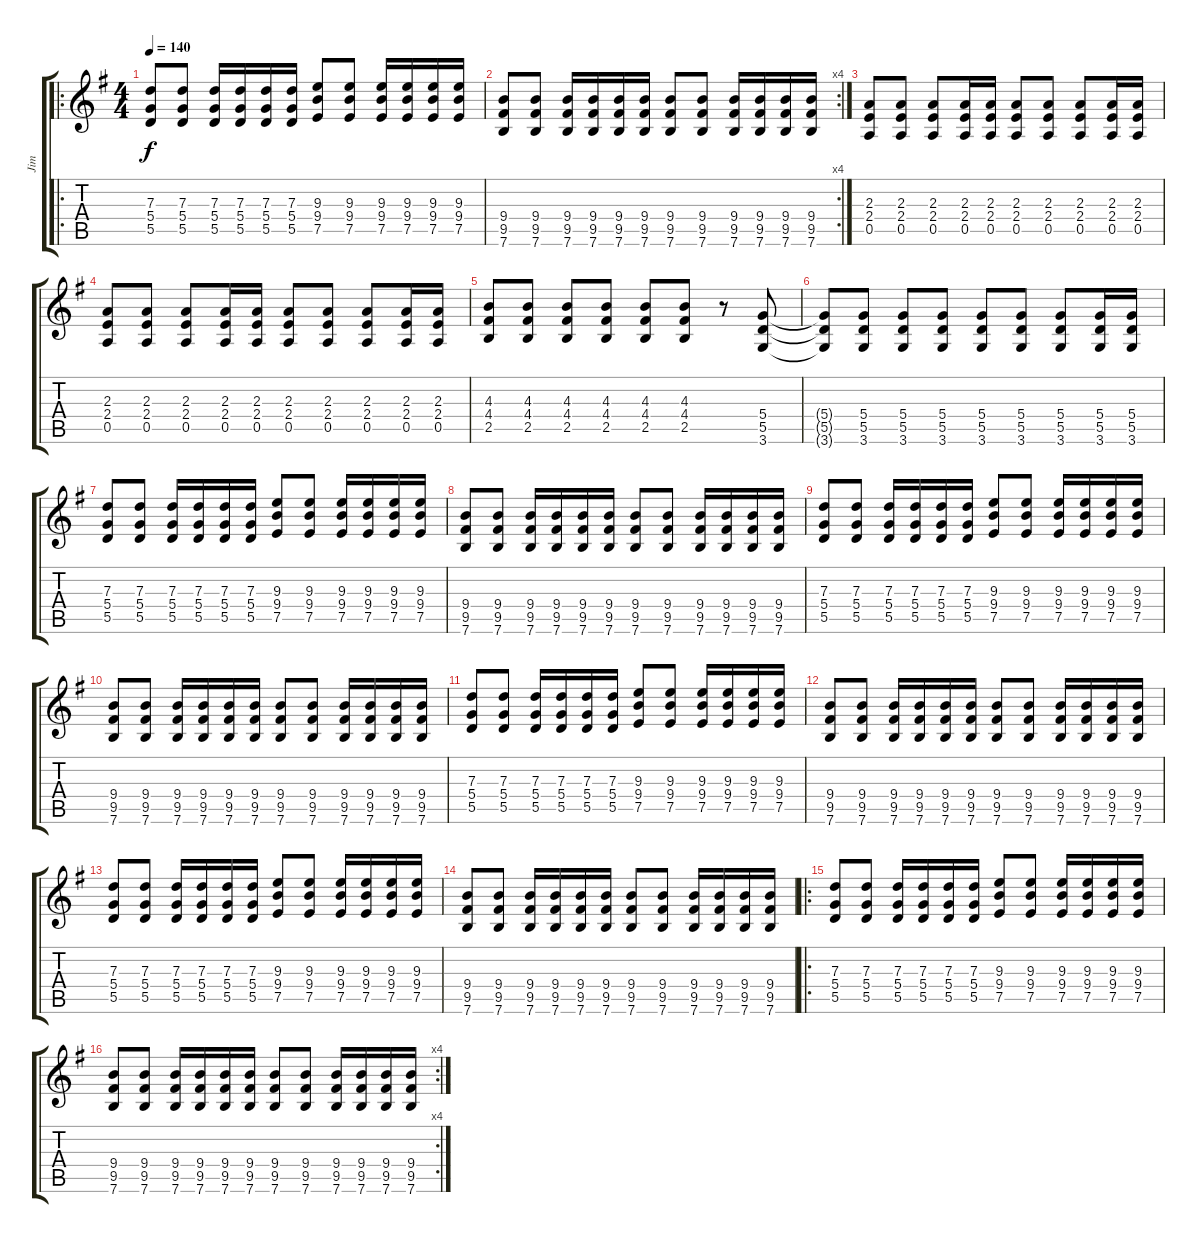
\track ("Jim" "Jim") {instrument electricguitarclean}
\staff {score tabs}
\tuning (E4 B3 G3 D3 A2 E2) {hide}
\ro
\ts (4 4)
\tempo 140
\clef g2
\ks g
(7.3 5.4 5.5).8{dy f instrument electricguitarclean} (7.3 5.4 5.5).8 (7.3 5.4 5.5).16 (7.3 5.4 5.5).16 (7.3 5.4 5.5).16 (7.3 5.4 5.5).16 (9.3 9.4 7.5).8 (9.3 9.4 7.5).8 (9.3 9.4 7.5).16 (9.3 9.4 7.5).16 (9.3 9.4 7.5).16 (9.3 9.4 7.5).16 |
\rc 4
(9.4 9.5 7.6).8 (9.4 9.5 7.6).8 (9.4 9.5 7.6).16 (9.4 9.5 7.6).16 (9.4 9.5 7.6).16 (9.4 9.5 7.6).16 (9.4 9.5 7.6).8 (9.4 9.5 7.6).8 (9.4 9.5 7.6).16 (9.4 9.5 7.6).16 (9.4 9.5 7.6).16 (9.4 9.5 7.6).16 |
(2.3 2.4 0.5).8 (2.3 2.4 0.5).8 (2.3 2.4 0.5).8 (2.3 2.4 0.5).16 (2.3 2.4 0.5).16 (2.3 2.4 0.5).8 (2.3 2.4 0.5).8 (2.3 2.4 0.5).8 (2.3 2.4 0.5).16 (2.3 2.4 0.5).16 |
(2.3 2.4 0.5).8 (2.3 2.4 0.5).8 (2.3 2.4 0.5).8 (2.3 2.4 0.5).16 (2.3 2.4 0.5).16 (2.3 2.4 0.5).8 (2.3 2.4 0.5).8 (2.3 2.4 0.5).8 (2.3 2.4 0.5).16 (2.3 2.4 0.5).16 |
(4.3 4.4 2.5).8 (4.3 4.4 2.5).8 (4.3 4.4 2.5).8 (4.3 4.4 2.5).8 (4.3 4.4 2.5).8 (4.3 4.4 2.5).8 r.8 (5.4 5.5 3.6).8 |
(5.4{t} 5.5{t} 3.6{t}).8 (5.4 5.5 3.6).8 (5.4 5.5 3.6).8 (5.4 5.5 3.6).8 (5.4 5.5 3.6).8 (5.4 5.5 3.6).8 (5.4 5.5 3.6).8 (5.4 5.5 3.6).16 (5.4 5.5 3.6).16 |
(7.3 5.4 5.5).8 (7.3 5.4 5.5).8 (7.3 5.4 5.5).16 (7.3 5.4 5.5).16 (7.3 5.4 5.5).16 (7.3 5.4 5.5).16 (9.3 9.4 7.5).8 (9.3 9.4 7.5).8 (9.3 9.4 7.5).16 (9.3 9.4 7.5).16 (9.3 9.4 7.5).16 (9.3 9.4 7.5).16 |
(9.4 9.5 7.6).8 (9.4 9.5 7.6).8 (9.4 9.5 7.6).16 (9.4 9.5 7.6).16 (9.4 9.5 7.6).16 (9.4 9.5 7.6).16 (9.4 9.5 7.6).8 (9.4 9.5 7.6).8 (9.4 9.5 7.6).16 (9.4 9.5 7.6).16 (9.4 9.5 7.6).16 (9.4 9.5 7.6).16 |
(7.3 5.4 5.5).8 (7.3 5.4 5.5).8 (7.3 5.4 5.5).16 (7.3 5.4 5.5).16 (7.3 5.4 5.5).16 (7.3 5.4 5.5).16 (9.3 9.4 7.5).8 (9.3 9.4 7.5).8 (9.3 9.4 7.5).16 (9.3 9.4 7.5).16 (9.3 9.4 7.5).16 (9.3 9.4 7.5).16 |
(9.4 9.5 7.6).8 (9.4 9.5 7.6).8 (9.4 9.5 7.6).16 (9.4 9.5 7.6).16 (9.4 9.5 7.6).16 (9.4 9.5 7.6).16 (9.4 9.5 7.6).8 (9.4 9.5 7.6).8 (9.4 9.5 7.6).16 (9.4 9.5 7.6).16 (9.4 9.5 7.6).16 (9.4 9.5 7.6).16 |
(7.3 5.4 5.5).8 (7.3 5.4 5.5).8 (7.3 5.4 5.5).16 (7.3 5.4 5.5).16 (7.3 5.4 5.5).16 (7.3 5.4 5.5).16 (9.3 9.4 7.5).8 (9.3 9.4 7.5).8 (9.3 9.4 7.5).16 (9.3 9.4 7.5).16 (9.3 9.4 7.5).16 (9.3 9.4 7.5).16 |
(9.4 9.5 7.6).8 (9.4 9.5 7.6).8 (9.4 9.5 7.6).16 (9.4 9.5 7.6).16 (9.4 9.5 7.6).16 (9.4 9.5 7.6).16 (9.4 9.5 7.6).8 (9.4 9.5 7.6).8 (9.4 9.5 7.6).16 (9.4 9.5 7.6).16 (9.4 9.5 7.6).16 (9.4 9.5 7.6).16 |
(7.3 5.4 5.5).8 (7.3 5.4 5.5).8 (7.3 5.4 5.5).16 (7.3 5.4 5.5).16 (7.3 5.4 5.5).16 (7.3 5.4 5.5).16 (9.3 9.4 7.5).8 (9.3 9.4 7.5).8 (9.3 9.4 7.5).16 (9.3 9.4 7.5).16 (9.3 9.4 7.5).16 (9.3 9.4 7.5).16 |
(9.4 9.5 7.6).8 (9.4 9.5 7.6).8 (9.4 9.5 7.6).16 (9.4 9.5 7.6).16 (9.4 9.5 7.6).16 (9.4 9.5 7.6).16 (9.4 9.5 7.6).8 (9.4 9.5 7.6).8 (9.4 9.5 7.6).16 (9.4 9.5 7.6).16 (9.4 9.5 7.6).16 (9.4 9.5 7.6).16 |
\ro
(7.3 5.4 5.5).8 (7.3 5.4 5.5).8 (7.3 5.4 5.5).16 (7.3 5.4 5.5).16 (7.3 5.4 5.5).16 (7.3 5.4 5.5).16 (9.3 9.4 7.5).8 (9.3 9.4 7.5).8 (9.3 9.4 7.5).16 (9.3 9.4 7.5).16 (9.3 9.4 7.5).16 (9.3 9.4 7.5).16 |
\rc 4
(9.4 9.5 7.6).8 (9.4 9.5 7.6).8 (9.4 9.5 7.6).16 (9.4 9.5 7.6).16 (9.4 9.5 7.6).16 (9.4 9.5 7.6).16 (9.4 9.5 7.6).8 (9.4 9.5 7.6).8 (9.4 9.5 7.6).16 (9.4 9.5 7.6).16 (9.4 9.5 7.6).16 (9.4 9.5 7.6).16
